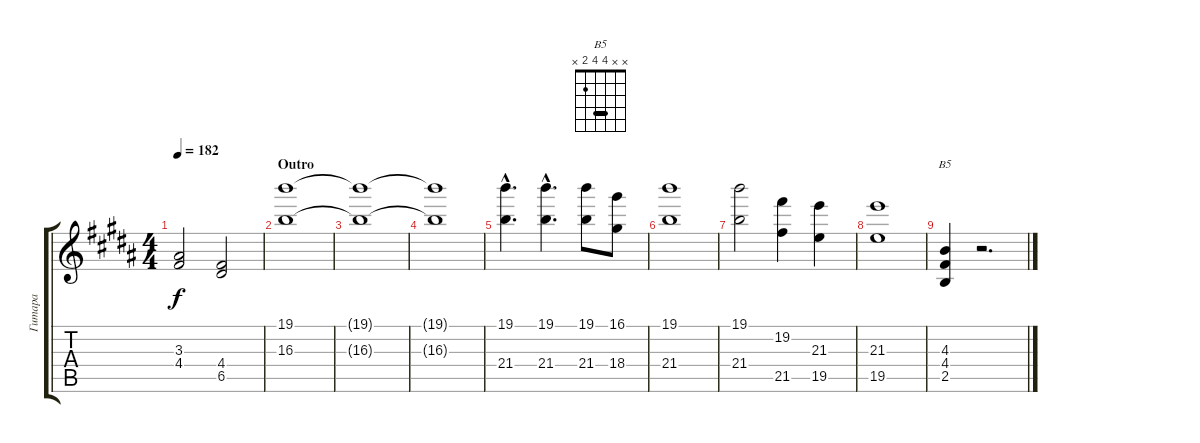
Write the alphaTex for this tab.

\track ("Гитара" "Гитара") {instrument distortionguitar}
\staff {score tabs}
\tuning (E4 B3 G3 D3 A2 E2) {hide}
\chord ("B5" x x 4 4 2 x) {barre 4}
\ts (4 4)
\tempo 182
\clef g2
\ks b
(3.3 4.4).2{dy f} (4.4 6.5).2 |
\section ("" "Outro")
(19.1 16.3).1 |
(19.1{t} 16.3{t}).1 |
(19.1{t} 16.3{t}).1 |
(19.1{hac} 21.4{hac}).4{d} (19.1{hac} 21.4{hac}).4{d} (19.1 21.4).8 (16.1 18.4).8 |
(19.1 21.4).1 |
(19.1 21.4).2 (19.2 21.5).4 (21.3 19.5).4 |
(21.3 19.5).1 |
(4.3 4.4 2.5).4{ch "B5"} r.2{d}
